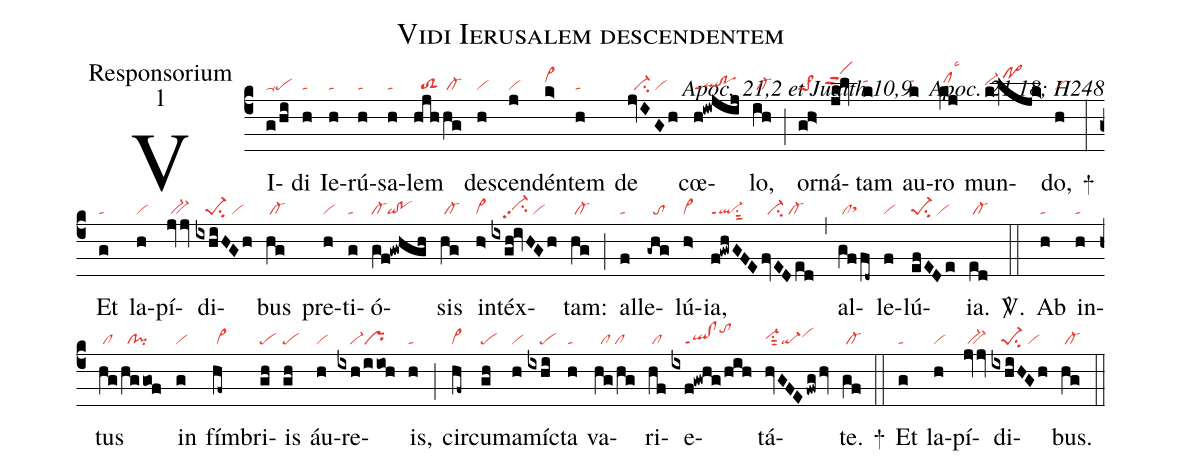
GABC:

name:Vidi Ierusalem descendentem;
office-part:Responsorium;
mode:1;
commentary:ꝶ Apoc. 21,2 et Judith 10,9 ꝟ Apoc. 21,18; H248;
nabc-lines:1;
%%
(c4)
VI(g/hi|ta-pe)di(h|ta) Ie(h|ta)rú(h|ta)sa(h|ta)lem(hjh|//toS2|/hg|/cl-)
de(h|vi)scen(j|vi)dén(k>|vi>hi)tem(h|ta)
de(jvIGh|//ci-/vi) cœ(h!iwjij|ql!poppt1)lo,(ih|/cl-) (;)
or(gh>|pe>1)ná(jk!lv|``vihhppt2)tam(k|tahi)
au(k|tahi)ro(kj|/clhilsc3) mun(k/ljk>|vi-hh/po>hk)do,(h|vi) +(:)
Et(g|ta) la(h|vi)pí(jvv|/bv-)di(ixhiHGh|///pe-1su2/vi)bus(hg|/cl-) pre(h|vi)ti(g|ta)ó(gf!gwhgh|cl-qi!po)sis(hg|/cl-) in(h>|vi>)téx(ixgh!ivHGh|////vi-hhpp2su2/vi)tam:(hg|/cl-) (;)
al(f|ta)le(-ghg|//to)lú(h>|cl~)ia,(f!gwhGFE|ql-ppt1su1sut2|fvEDed|//ci-/cl-) (,)
al(gffd~|/clsthh)le(f|vi)lú(efEDe|pe-1su2/vi)ia.(ed|/cl-) <sp>V/</sp>.(::)
Ab(h|ta) in(h|ta)tus(hg|/cl|/hg/gof|//cl!pi) in(g|vi)
fím(hf~|/cl~)bri(gh|pe)is(gh|pe) áu(h|vi)re(ixh/iioh|////vi-pr)is,(h|ta) (;)
cir(hf~|cl~)cum(gh|pe)a(h|vi)mí(ixhi|////pe)cta(h|ta) va(hg/hg|//cl/cl)ri(hf|/cl)e(ixf!gwhg/hih|////ql!clppt1tohk)tá(hvGFEfwg/hv|vi-hhsu1sut2qi-vihi)te.(gf|/cl-) +(::)
Et(g|ta) la(h|vi)pí(jvv|/bv-)di(ixhiHGh|///pe-1su2/vi)bus.(hg|/cl-) (::)
